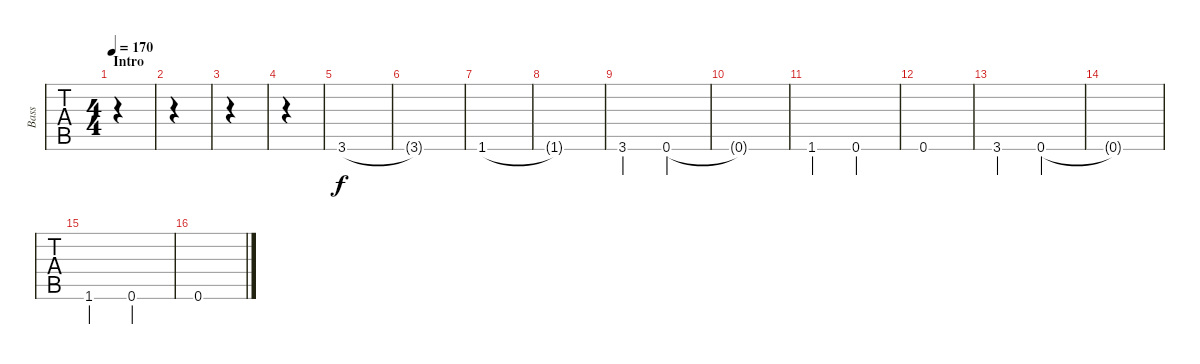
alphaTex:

\track ("Bass" "Bass") {instrument electricbassfinger}
\staff {tabs}
\tuning (D3 A2 F2 C2 G1 C1) {hide}
\ts (4 4)
\section ("" "Intro")
\tempo 170
\clef f4
\ks c
|
|
|
|
3.6.1 |
3.6{t}.1 |
1.6.1 |
1.6{t}.1 |
3.6.2 0.6.2 |
0.6{t}.1 |
1.6.2 0.6.2 |
0.6.1 |
3.6.2 0.6.2 |
0.6{t}.1 |
1.6.2 0.6.2 |
0.6.1
